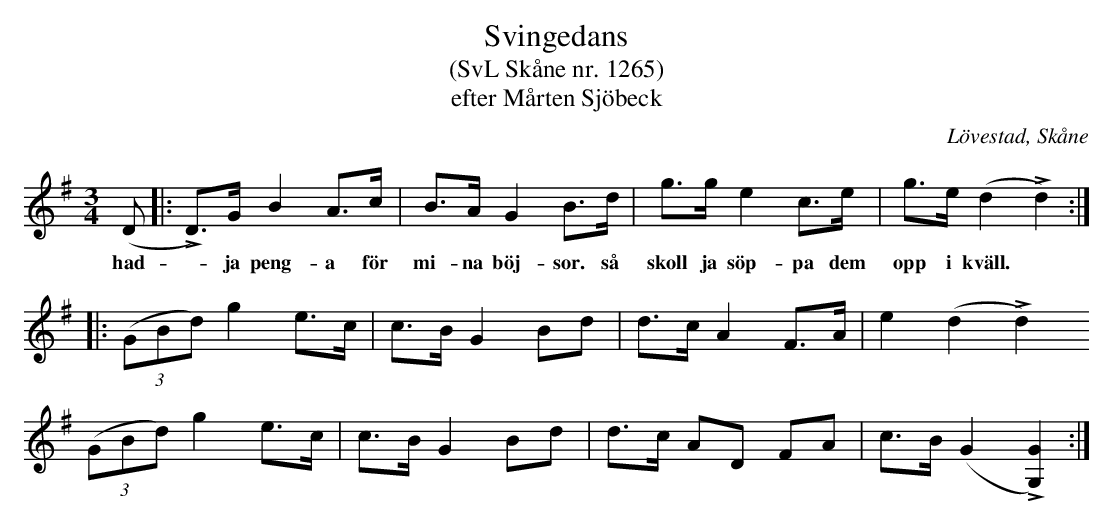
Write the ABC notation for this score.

X:1
T:Svingedans
T:(SvL Skåne nr. 1265)
T:efter Mårten Sjöbeck
O:Lövestad, Skåne
M:3/4
L:1/8
Q:1/4=108
K:G
(D |: LD)>G B2 A>c | B>A G2 B>d | g>g e2 c>e | g>e (d2 Ld2) :|
w:had - ja peng-a för mi-na böj-sor. så skoll ja söp-pa dem opp i kväll.
|: ((3GBd) g2 e>c | c>B G2 Bd | d>c A2 F>A | e2 (d2 Ld2)
   ((3GBd) g2 e>c | c>B G2 Bd | d>c AD FA | c>B (G2 L[G2G,2]) :|
